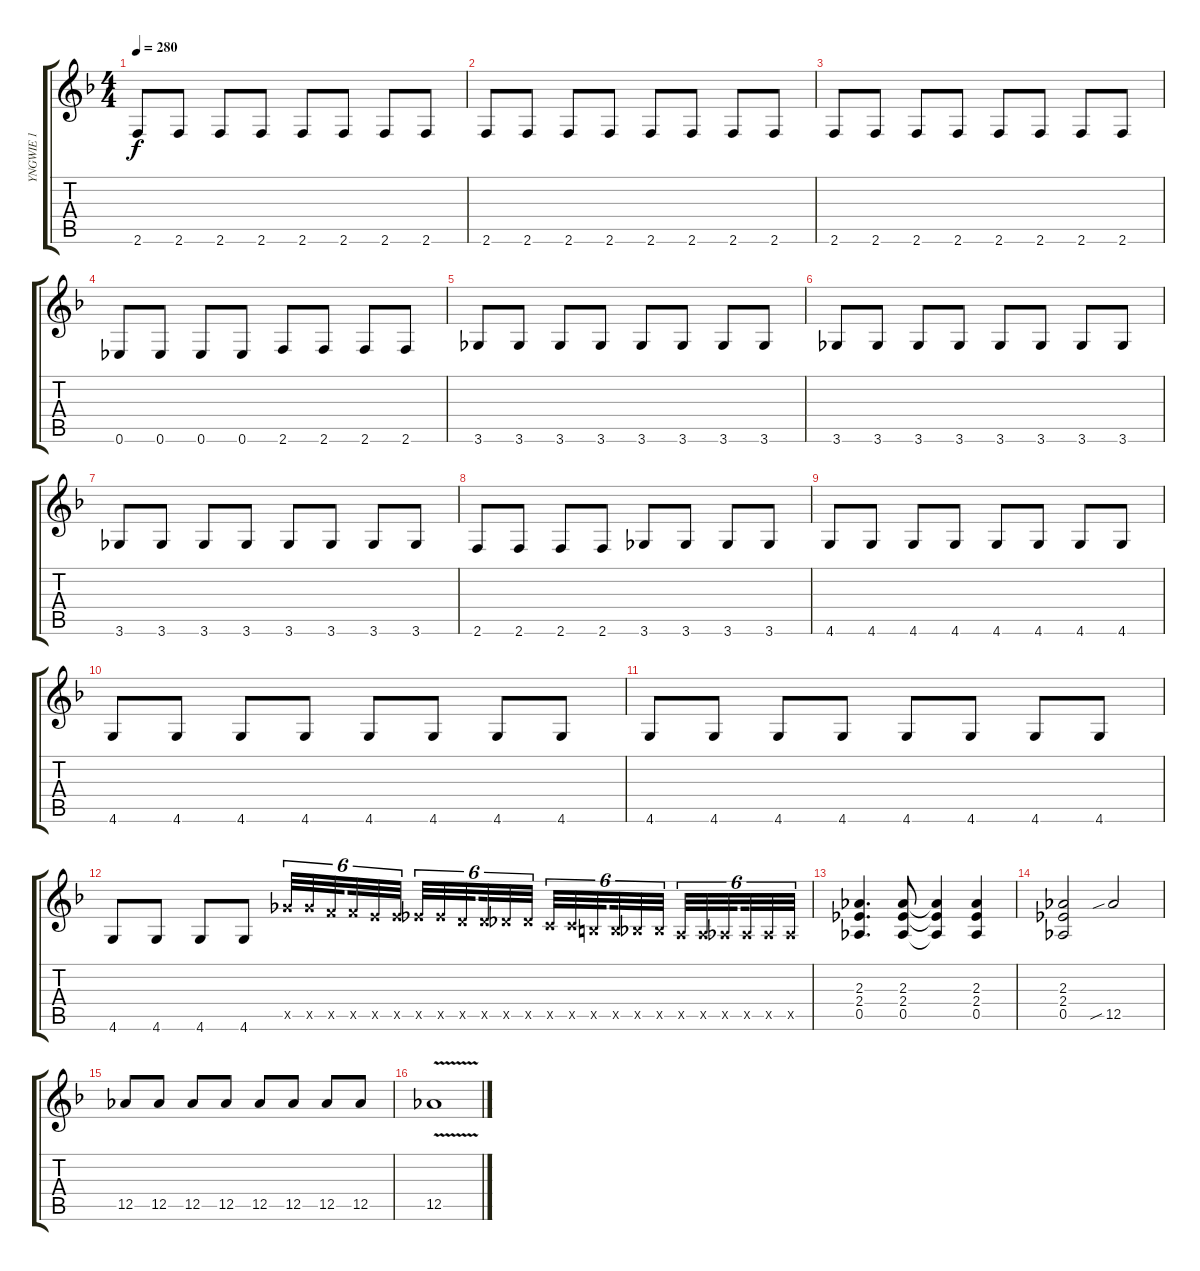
\track ("YNGWIE 1" "YNGWIE 1") {instrument distortionguitar}
\staff {score tabs}
\tuning (Eb4 Bb3 Gb3 Db3 Ab2 Eb2) {hide}
\ts (4 4)
\tempo 280
\clef g2
\ks dminor
2.6.8{dy f} 2.6.8 2.6.8 2.6.8 2.6.8 2.6.8 2.6.8 2.6.8 |
2.6.8 2.6.8 2.6.8 2.6.8 2.6.8 2.6.8 2.6.8 2.6.8 |
2.6.8 2.6.8 2.6.8 2.6.8 2.6.8 2.6.8 2.6.8 2.6.8 |
0.6.8 0.6.8 0.6.8 0.6.8 2.6.8 2.6.8 2.6.8 2.6.8 |
3.6.8 3.6.8 3.6.8 3.6.8 3.6.8 3.6.8 3.6.8 3.6.8 |
3.6.8 3.6.8 3.6.8 3.6.8 3.6.8 3.6.8 3.6.8 3.6.8 |
3.6.8 3.6.8 3.6.8 3.6.8 3.6.8 3.6.8 3.6.8 3.6.8 |
2.6.8 2.6.8 2.6.8 2.6.8 3.6.8 3.6.8 3.6.8 3.6.8 |
4.6.8 4.6.8 4.6.8 4.6.8 4.6.8 4.6.8 4.6.8 4.6.8 |
4.6.8 4.6.8 4.6.8 4.6.8 4.6.8 4.6.8 4.6.8 4.6.8 |
4.6.8 4.6.8 4.6.8 4.6.8 4.6.8 4.6.8 4.6.8 4.6.8 |
4.6.8 4.6.8 4.6.8 4.6.8 10.5{x}.32{tu (6 4)} 10.5{x}.32{tu (6 4)} 9.5{x}.32{tu (6 4) beam splitsecondary} 9.5{x}.32{tu (6 4)} 8.5{x}.32{tu (6 4)} 8.5{x}.32{tu (6 4) beam splitsecondary} 7.5{x}.32{tu (6 4)} 7.5{x}.32{tu (6 4)} 6.5{x}.32{tu (6 4) beam splitsecondary} 6.5{x}.32{tu (6 4)} 5.5{x}.32{tu (6 4)} 5.5{x}.32{tu (6 4)} 4.5{x}.32{tu (6 4)} 4.5{x}.32{tu (6 4)} 3.5{x}.32{tu (6 4) beam splitsecondary} 3.5{x}.32{tu (6 4)} 2.5{x}.32{tu (6 4)} 2.5{x}.32{tu (6 4) beam splitsecondary} 1.5{x}.32{tu (6 4)} 1.5{x}.32{tu (6 4)} 0.5{x}.32{tu (6 4) beam splitsecondary} 0.5{x}.32{tu (6 4)} 0.5{x}.32{tu (6 4)} 0.5{x}.32{tu (6 4)} |
(2.3 2.4 0.5).4{d} (2.3 2.4 0.5).8 (2.3{t} 2.4{t} 0.5{t}).4 (2.3 2.4 0.5).4 |
(2.3 2.4 0.5).2 12.5{sib}.2 |
12.5.8 12.5.8 12.5.8 12.5.8 12.5.8 12.5.8 12.5.8 12.5.8 |
12.5{v}.1
